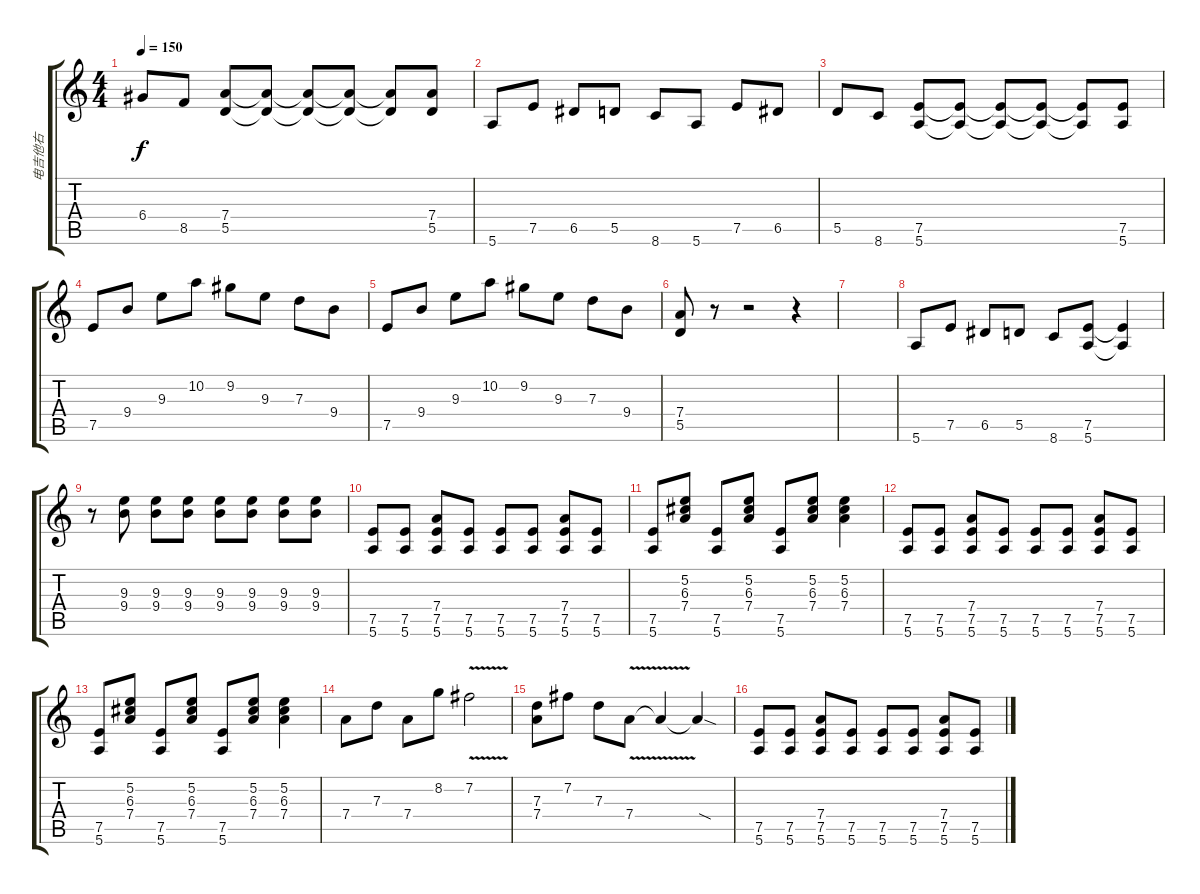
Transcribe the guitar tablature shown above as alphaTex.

\track ("电吉他右" "电吉他右") {instrument overdrivenguitar}
\staff {score tabs}
\tuning (E4 B3 G3 D3 A2 E2) {hide}
\ts (4 4)
\tempo 150
\clef g2
\ks c
6.4.8{dy f} 8.5.8 (7.4 5.5).8 (7.4{t} 5.5{t}).8 (7.4{t} 5.5{t}).8 (7.4{t} 5.5{t}).8 (7.4{t} 5.5{t}).8 (7.4 5.5).8 |
5.6.8 7.5.8 6.5.8 5.5.8 8.6.8 5.6.8 7.5.8 6.5.8 |
5.5.8 8.6.8 (7.5 5.6).8 (7.5{t} 5.6{t}).8 (7.5{t} 5.6{t}).8 (7.5{t} 5.6{t}).8 (7.5{t} 5.6{t}).8 (7.5 5.6).8 |
7.5.8 9.4.8 9.3.8 10.2.8 9.2.8 9.3.8 7.3.8 9.4.8 |
7.5.8 9.4.8 9.3.8 10.2.8 9.2.8 9.3.8 7.3.8 9.4.8 |
(7.4 5.5).8 r.8 r.2 r.4 |
|
5.6.8 7.5.8 6.5.8 5.5.8 8.6.8 (7.5 5.6).8 (7.5{t} 5.6{t}).4 |
r.8 (9.3 9.4).8 (9.3 9.4).8 (9.3 9.4).8 (9.3 9.4).8 (9.3 9.4).8 (9.3 9.4).8 (9.3 9.4).8 |
(7.5 5.6).8 (7.5 5.6).8 (7.4 7.5 5.6).8 (7.5 5.6).8 (7.5 5.6).8 (7.5 5.6).8 (7.4 7.5 5.6).8 (7.5 5.6).8 |
(7.5 5.6).8 (5.2 6.3 7.4).8 (7.5 5.6).8 (5.2 6.3 7.4).8 (7.5 5.6).8 (5.2 6.3 7.4).8 (5.2 6.3 7.4).4 |
(7.5 5.6).8 (7.5 5.6).8 (7.4 7.5 5.6).8 (7.5 5.6).8 (7.5 5.6).8 (7.5 5.6).8 (7.4 7.5 5.6).8 (7.5 5.6).8 |
(7.5 5.6).8 (5.2 6.3 7.4).8 (7.5 5.6).8 (5.2 6.3 7.4).8 (7.5 5.6).8 (5.2 6.3 7.4).8 (5.2 6.3 7.4).4 |
7.4.8 7.3.8 7.4.8 8.2.8 7.2{v}.2 |
(7.3 7.4).8 7.2.8 7.3.8 7.4{v}.8 7.4{t}.4 7.4{sod t}.4 |
(7.5 5.6).8 (7.5 5.6).8 (7.4 7.5 5.6).8 (7.5 5.6).8 (7.5 5.6).8 (7.5 5.6).8 (7.4 7.5 5.6).8 (7.5 5.6).8
